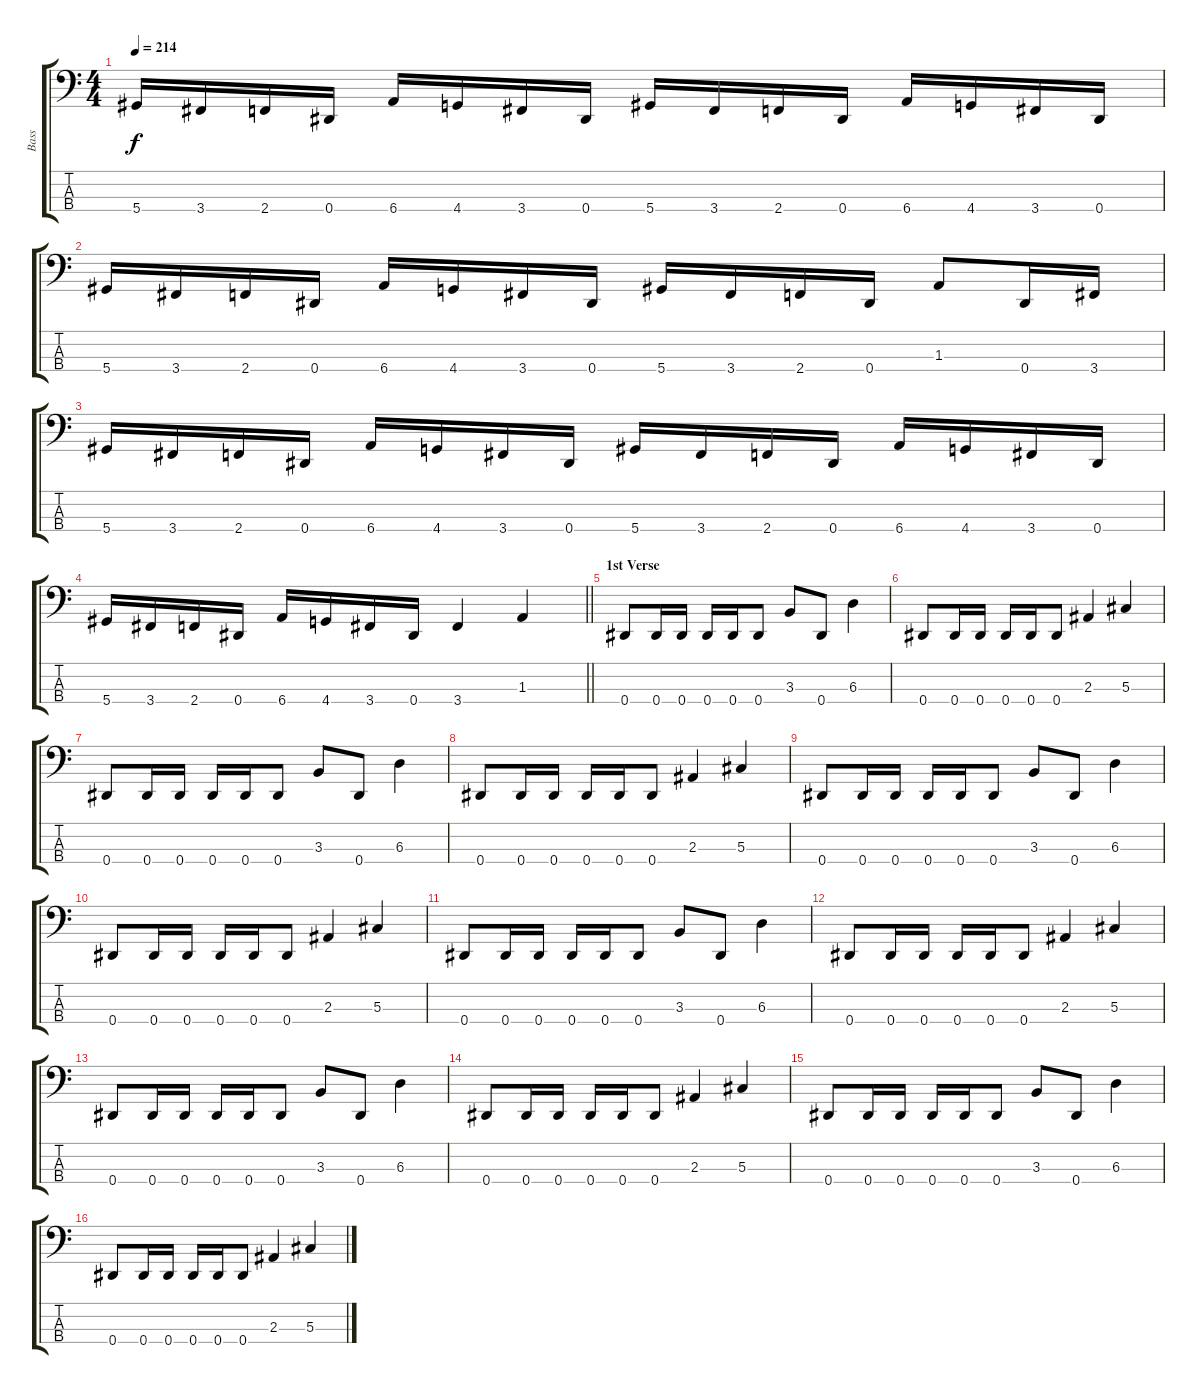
\track ("Bass" "Bass") {instrument electricbasspick}
\staff {score tabs}
\tuning (Gb2 Db2 Ab1 Eb1) {hide}
\ts (4 4)
\tempo 214
\clef f4
\ks c
5.4.16{dy f} 3.4.16 2.4.16 0.4.16 6.4.16 4.4.16 3.4.16 0.4.16 5.4.16 3.4.16 2.4.16 0.4.16 6.4.16 4.4.16 3.4.16 0.4.16 |
5.4.16 3.4.16 2.4.16 0.4.16 6.4.16 4.4.16 3.4.16 0.4.16 5.4.16 3.4.16 2.4.16 0.4.16 1.3.8 0.4.16 3.4.16 |
5.4.16 3.4.16 2.4.16 0.4.16 6.4.16 4.4.16 3.4.16 0.4.16 5.4.16 3.4.16 2.4.16 0.4.16 6.4.16 4.4.16 3.4.16 0.4.16 |
\barLineRight lightlight
5.4.16 3.4.16 2.4.16 0.4.16 6.4.16 4.4.16 3.4.16 0.4.16 3.4.4 1.3.4 |
\section ("" "1st Verse")
0.4.8 0.4.16 0.4.16 0.4.16 0.4.16 0.4.8 3.3.8 0.4.8 6.3.4 |
0.4.8 0.4.16 0.4.16 0.4.16 0.4.16 0.4.8 2.3.4 5.3.4 |
0.4.8 0.4.16 0.4.16 0.4.16 0.4.16 0.4.8 3.3.8 0.4.8 6.3.4 |
0.4.8 0.4.16 0.4.16 0.4.16 0.4.16 0.4.8 2.3.4 5.3.4 |
0.4.8 0.4.16 0.4.16 0.4.16 0.4.16 0.4.8 3.3.8 0.4.8 6.3.4 |
0.4.8 0.4.16 0.4.16 0.4.16 0.4.16 0.4.8 2.3.4 5.3.4 |
0.4.8 0.4.16 0.4.16 0.4.16 0.4.16 0.4.8 3.3.8 0.4.8 6.3.4 |
0.4.8 0.4.16 0.4.16 0.4.16 0.4.16 0.4.8 2.3.4 5.3.4 |
0.4.8 0.4.16 0.4.16 0.4.16 0.4.16 0.4.8 3.3.8 0.4.8 6.3.4 |
0.4.8 0.4.16 0.4.16 0.4.16 0.4.16 0.4.8 2.3.4 5.3.4 |
0.4.8 0.4.16 0.4.16 0.4.16 0.4.16 0.4.8 3.3.8 0.4.8 6.3.4 |
0.4.8 0.4.16 0.4.16 0.4.16 0.4.16 0.4.8 2.3.4 5.3.4
